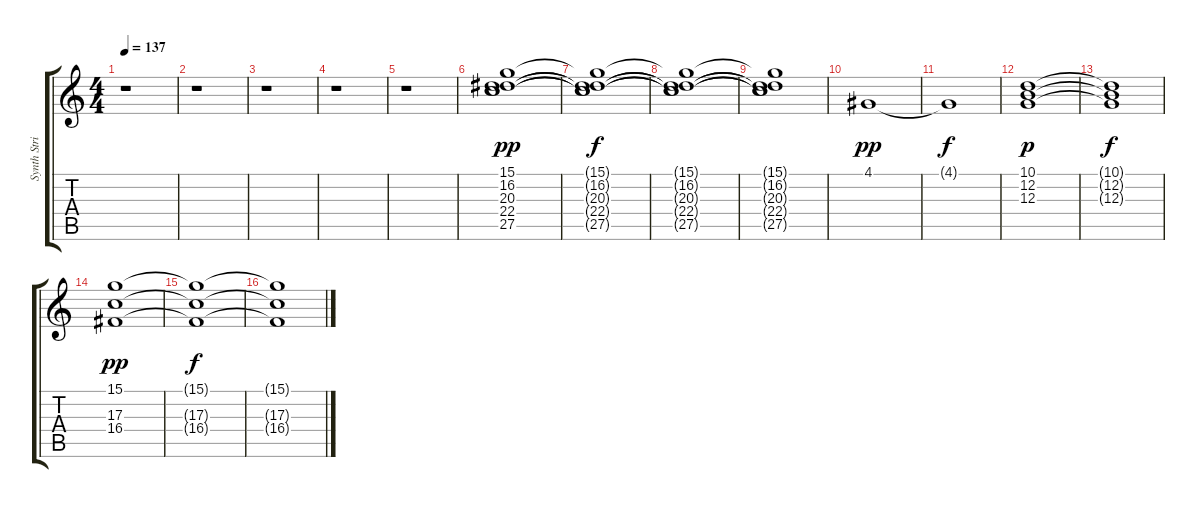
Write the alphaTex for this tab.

\track ("Synth Strings" "Synth Stri") {instrument synthstrings2}
\staff {score tabs}
\tuning (E4 B3 G3 D3 A2 E2) {hide}
\ts (4 4)
\tempo 137
\clef g2
\ks c
r.1{dy mf} |
r.1 |
r.1 |
r.1 |
r.1 |
(15.1 16.2 20.3 22.4 27.5).1{dy pp} |
(15.1{t} 16.2{t} 20.3{t} 22.4{t} 27.5{t}).1{dy f} |
(15.1{t} 16.2{t} 20.3{t} 22.4{t} 27.5{t}).1 |
(15.1{t} 16.2{t} 20.3{t} 22.4{t} 27.5{t}).1 |
4.1.1{dy pp} |
4.1{t}.1{dy f} |
(10.1 12.2 12.3).1{dy p} |
(10.1{t} 12.2{t} 12.3{t}).1{dy f} |
(15.1 17.3 16.4).1{dy pp} |
(15.1{t} 17.3{t} 16.4{t}).1{dy f} |
(15.1{t} 17.3{t} 16.4{t}).1
